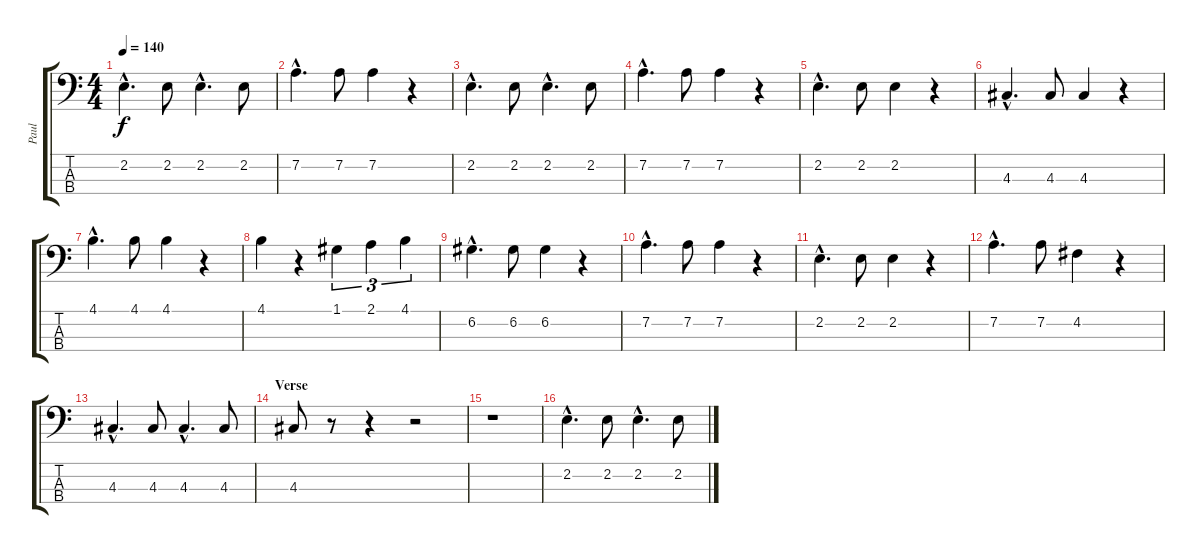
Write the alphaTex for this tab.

\track ("Paul" "Paul") {instrument acousticguitarnylon}
\staff {score tabs}
\tuning (G2 D2 A1 E1) {hide}
\ts (4 4)
\tempo 140
\clef f4
\ks c
2.2{hac}.4{d dy f} 2.2.8 2.2{hac}.4{d} 2.2.8 |
7.2{hac}.4{d} 7.2.8 7.2.4 r.4 |
2.2{hac}.4{d} 2.2.8 2.2{hac}.4{d} 2.2.8 |
7.2{hac}.4{d} 7.2.8 7.2.4 r.4 |
2.2{hac}.4{d} 2.2.8 2.2.4 r.4 |
4.3{hac}.4{d} 4.3.8 4.3.4 r.4 |
4.1{hac}.4{d} 4.1.8 4.1.4 r.4 |
4.1.4 r.4 1.1.4{tu (3 2)} 2.1.4{tu (3 2)} 4.1.4{tu (3 2)} |
6.2{hac}.4{d} 6.2.8 6.2.4 r.4 |
7.2{hac}.4{d} 7.2.8 7.2.4 r.4 |
2.2{hac}.4{d} 2.2.8 2.2.4 r.4 |
7.2{hac}.4{d} 7.2.8 4.2.4 r.4 |
4.3{hac}.4{d} 4.3.8 4.3{hac}.4{d} 4.3.8 |
\section ("" "Verse")
4.3.8 r.8 r.4 r.2 |
r.1 |
2.2{hac}.4{d} 2.2.8 2.2{hac}.4{d} 2.2.8
